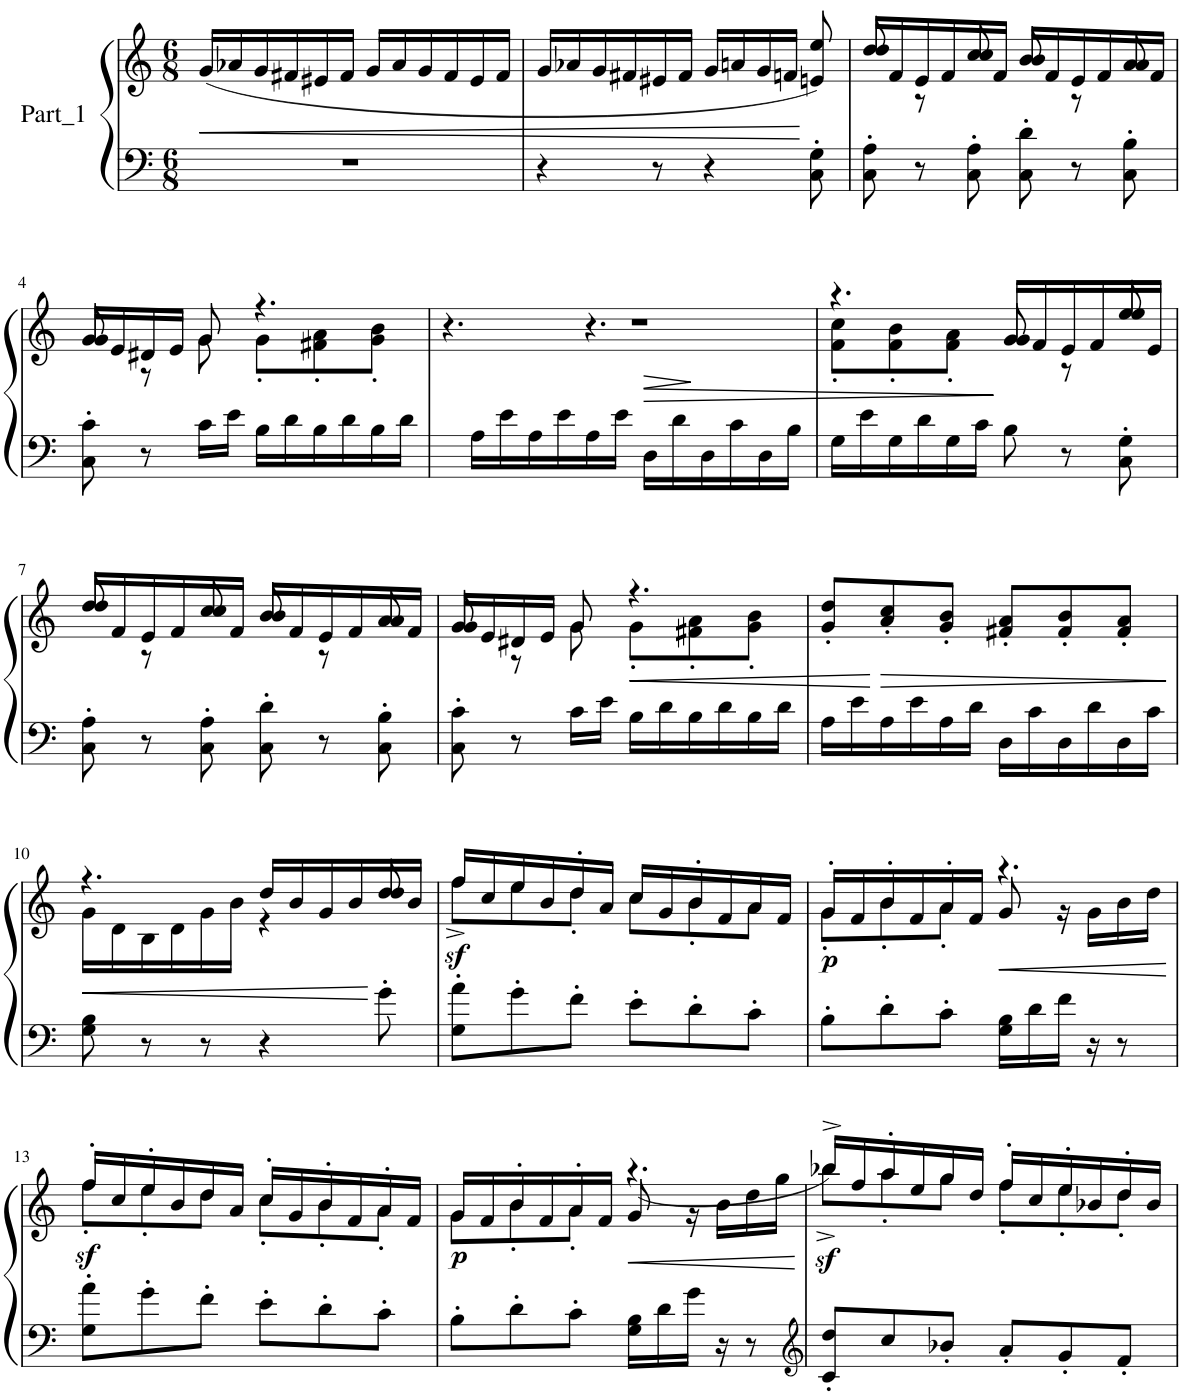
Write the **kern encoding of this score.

**kern	**kern	**dynam
*part1	*part1	*part1
*staff2	*staff1	*staff1/2
*clefF4	*clefG2	*
*k[]	*k[]	*
*M6/8	*M6/8	*
=1	=1	=1
!	!	!LO:HP:b
2.r	(16g/LL	<
.	16a-X/	.
.	16g/	.
.	16f#X/	.
.	16e#X/	.
.	16f#/JJ	.
.	16g/LL	.
.	16a-/	.
.	16g/	.
.	16f#/	.
.	16e#/	.
.	16f#/JJ	.
=2	=2	=2
4r	16g/LL	.
.	16a-X/	.
.	16g/	.
.	16f#X/	.
8r	16e#X/	.
.	16f#/JJ	.
4r	16g/LL	.
.	16an/	.
.	16g/	.
.	16fn/JJ	.
8C\' 8G\'	8en/ 8ee/)	[
=3	=3	=3
*	*^	*
8C\' 8A\'	16dd/LL	8dd/	.
.	16f/	.	.
8r	16e/	8r	.
.	16f/	.	.
8C\' 8A\'	16cc/	8cc/	.
.	16f/JJ	.	.
8C\' 8d\'	16b/LL	8b/	.
.	16f/	.	.
8r	16e/	8r	.
.	16f/	.	.
8C\' 8B\'	16a/	8a/	.
.	16f/JJ	.	.
!!LO:LB:g=z	!!
=4	=4	=4	=4
8C\' 8c\'	16g/LL	8g/	.
.	16e/	.	.
8r	16d#X/	8r	.
.	16e/JJ	.	.
16c\LL	8g\	8g/	.
16e\JJ	.	.	.
16B\LL	4.r	8g'\L	.
16d\	.	.	.
16B\	.	8f#X\' 8a\'	.
16d\	.	.	.
16B\	.	8g\' 8b\'J	.
16d\JJ	.	.	.
*	*v	*v	*
=5	=5	=5
8ryy	4.r	.
16A\LL	.	.
!	!	!LO:HP:n=1:b=2
16e\	.	] >
16A\	.	.
16e\	.	.
16A\	8%5r	.
16e\JJ	.	.
16D\LL	.	.
16d\	.	.
16D\	.	.
16c\	.	.
16D\	.	.
16B\JJ	.	.
2ryy	.	.
!	!	!LO:HP:b
.	4.r	>
=6	=6	=6
*	*^	*
16G\LL	4.r	8f\' 8cc\'L	.
16e\	.	.	.
16G\	.	8f\' 8b\'	.
16d\	.	.	.
16G\	.	8f\' 8a\'J	.
16c\JJ	.	.	.
8B\	8r	8g/	]
8r	16g/LL	8r	.
.	16f/	.	.
8C\' 8G\'	16e/	8ee/	.
.	16f/	.	.
8ryy	16ee/	8ryy	.
.	16e/JJ	.	.
!!LO:LB:g=z	!!
=7	=7	=7	=7
8C\' 8A\'	16dd/LL	8dd/	.
.	16f/	.	.
8r	16e/	8r	.
.	16f/	.	.
8C\' 8A\'	16cc/	8cc/	.
.	16f/JJ	.	.
8C\' 8d\'	16b/LL	8b/	.
.	16f/	.	.
8r	16e/	8r	.
.	16f/	.	.
8C\' 8B\'	16a/	8a/	.
.	16f/JJ	.	.
=8	=8	=8	=8
8C\' 8c\'	16g/LL	8g/	.
.	16e/	.	.
8r	16d#X/	8r	.
.	16e/JJ	.	.
16c\LL	8g\	8g/	.
16e\JJ	.	.	.
!	!	!	!LO:HP:b
16B\LL	4.r	8g'\L	<
16d\	.	.	.
16B\	.	8f#X\' 8a\'	.
16d\	.	.	.
16B\	.	8g\' 8b\'J	.
16d\JJ	.	.	.
*	*v	*v	*
=9	=9	=9
16A\LL	8g/' 8dd/'L	.
16e\	.	.
!	!	!LO:HP:n=1:b
16A\	8a/' 8cc/'	[ >
16e\	.	.
16A\	8g/' 8b/'J	.
16d\JJ	.	.
16D\LL	8f#X/' 8a/'L	.
16c\	.	.
16D\	8f#/' 8b/'	.
16d\	.	.
16D\	8f#/' 8a/'J	.
16c\JJ	.	.
.	.	]
!!LO:LB:g=z
=10	=10	=10
!	!	!LO:HP:b
*	*^	*
8G\ 8B\	4.r	16g\LL	<
.	.	16d\	.
8r	.	16B\	.
.	.	16d\	.
8r	.	16g\	.
.	.	16b\JJ	.
4r	16dd/LL	4r	.
.	16b/	.	.
.	16g/	.	.
.	16b/	.	.
8g'\	16dd/	8dd/	[
.	16b/JJ	.	.
=11	=11	=11	=11
!	!	!	!LO:DY:b
8G\' 8a\'L	16ff/LL	8ff^\L	sf
.	16cc/	.	.
8g'\	16ee/	8ee\	.
.	16b/	.	.
8f'\J	16dd'/	8dd'\J	.
.	16a/JJ	.	.
8e'\L	16cc/LL	8cc\L	.
.	16g/	.	.
8d'\	16b'/	8b'\	.
.	16f/	.	.
8c'\J	16a/	8a\J	.
.	16f/JJ	.	.
=12	=12	=12	=12
!	!	!	!LO:DY:b
8B'\L	16g'/LL	8g'\L	p
.	16f/	.	.
8d'\	16b'/	8b'\	.
.	16f/	.	.
8c'\J	16a'/	8a'\J	.
.	16f/JJ	.	.
!	!	!	!LO:HP:b
16G\ 16B\LL	4.r	8g/	<
16d\	.	.	.
16f\JJ	.	16r	.
16r	.	16g\LL	.
8r	.	16b\	.
.	.	16dd\JJ	.
*	*v	*v	*
.	.	[
!!LO:LB:g=z
=13	=13	=13
*	*^	*
!	!	!	!LO:DY:b
8G\' 8a\'L	16ff'/LL	8ff'\L	sf
.	16cc/	.	.
8g'\	16ee'/	8ee'\	.
.	16b/	.	.
8f'\J	16dd/	8dd\J	.
.	16a/JJ	.	.
8e'\L	16cc'/LL	8cc'\L	.
.	16g/	.	.
8d'\	16b'/	8b'\	.
.	16f/	.	.
8c'\J	16a'/	8a'\J	.
.	16f/JJ	.	.
=14	=14	=14	=14
!	!	!	!LO:DY:b
8B'\L	16g/LL	8g\L	p
.	16f/	.	.
8d'\	16b'/	8b'\	.
.	16f/	.	.
8c'\J	16a'/	8a'\J	.
.	16f/JJ	.	.
!	!	!	!LO:HP:b
16G\ 16B\LL	(4.r	8g/	<
16d\	.	.	.
16g\JJ	.	16r	.
16r	.	16b\LL	.
8r	.	16dd\	.
.	.	16gg\JJ	.
*	*v	*v	*
.	.	[
=15	=15	=15
*clefG2	*	*
*	*^	*
!	!	!	!LO:DY:b
8c/' 8dd/'L	16bb-X^/LL)	8bb-^\L	sf
.	16ff/	.	.
8cc/	16aa'/	8aa'\	.
.	16ee/	.	.
8b-X'/J	16gg/	8gg\J	.
.	16dd/JJ	.	.
8a'/L	16ff'/LL	8ff'\L	.
.	16cc/	.	.
8g'/	16ee'/	8ee'\	.
.	16b-X/	.	.
8f'/J	16dd'/	8dd'\J	.
.	16b-/JJ	.	.
*	*v	*v	*
=	=	=
*-	*-	*-
